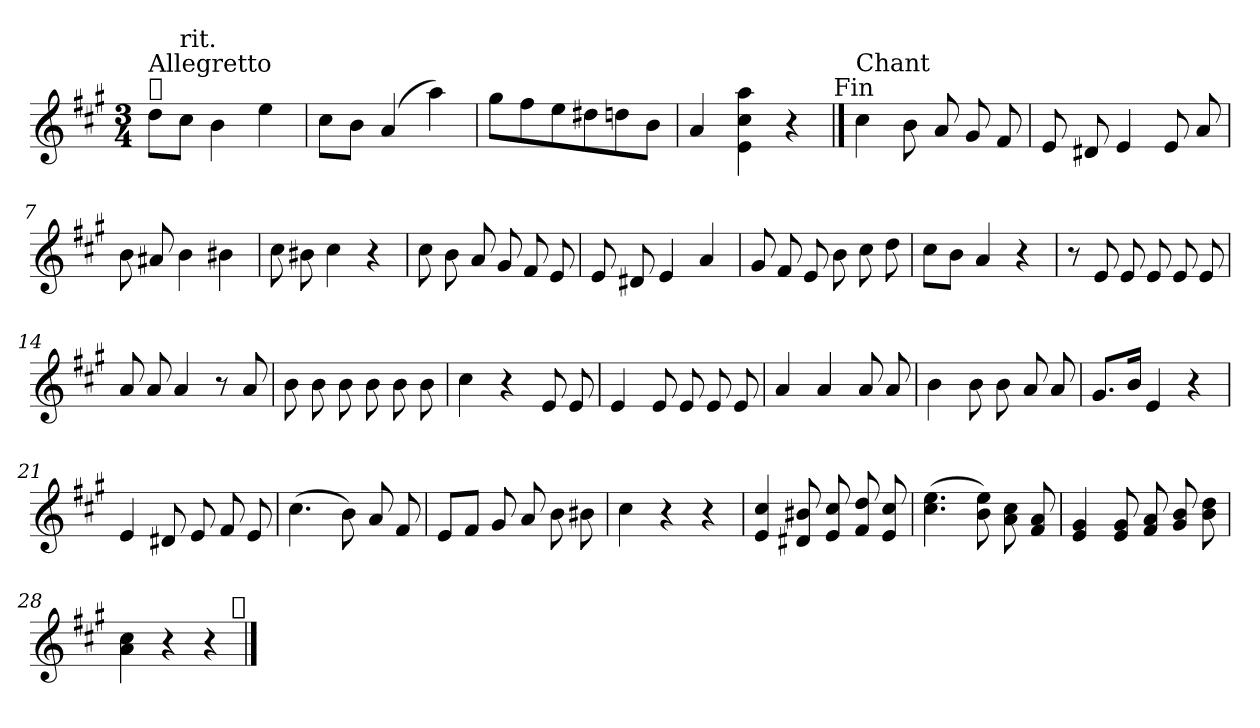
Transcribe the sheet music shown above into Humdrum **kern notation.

**kern
*part1
*staff1
*clefG2
*k[f#c#g#]
*A:
*M3/4
=1
!LO:TX:a:t=𝄋
!LO:TX:a:t=Allegretto
8dd\L
!LO:TX:a:t=rit.
8cc#\J
4b\
4ee\
=2
8cc#\L
8b\J
(>4a/
4aa\)
=3
8gg#\L
8ff#\
8ee\
8dd#X\
8ddn\
8b\J
=4
4a/
4e\ 4cc#\ 4aa\
4r
!LO:TX:a:t=Fin
==5
!LO:TX:a:t=Chant
4cc#\
8b\
8a/
8g#/
8f#/
!!LO:LB:g=z
=6
8e/
8d#X/
4e/
8e/
8a/
=7
8b\
8a#X/
4b\
4b#X\
=8
8cc#\
8b#X\
4cc#\
4r
=9
8cc#\
8b\
8a/
8g#/
8f#/
8e/
=10
8e/
8d#X/
4e/
4a/
=11
8g#/
8f#/
8e/
8b\
8cc#\
8dd\
!!LO:LB:g=z
=12
8cc#\L
8b\J
4a/
4r
=13
8r
8e/
8e/
8e/
8e/
8e/
=14
8a/
8a/
4a/
8r
8a/
=15
8b\
8b\
8b\
8b\
8b\
8b\
=16
4cc#\
4r
8e/
8e/
=17
4e/
8e/
8e/
8e/
8e/
!!LO:LB:g=z
=18
4a/
4a/
8a/
8a/
=19
4b\
8b\
8b\
8a/
8a/
=20
8.g#/L
16b/Jk
4e/
4r
=21
4e/
8d#X/
8e/
8f#/
8e/
=22
(>4.cc#\
8b\)
8a/
8f#/
=23
8e/L
8f#/J
8g#/
8a/
8b\
8b#X\
!!LO:LB:g=z
=24
4cc#\
4r
4r
=25
4e/ 4cc#/
8d#X/ 8b#X/
8e/ 8cc#/
8f#/ 8dd/
8e/ 8cc#/
=26
(>4.cc#\ 4.ee\
8b\ 8ee\)
8a\ 8cc#\
8f#/ 8a/
=27
4e/ 4g#/
8e/ 8g#/
8f#/ 8a/
8g#/ 8b/
8b\ 8dd\
=28
4a\ 4cc#\
4r
4r
!LO:TX:a:t=𝄋
==
*-
